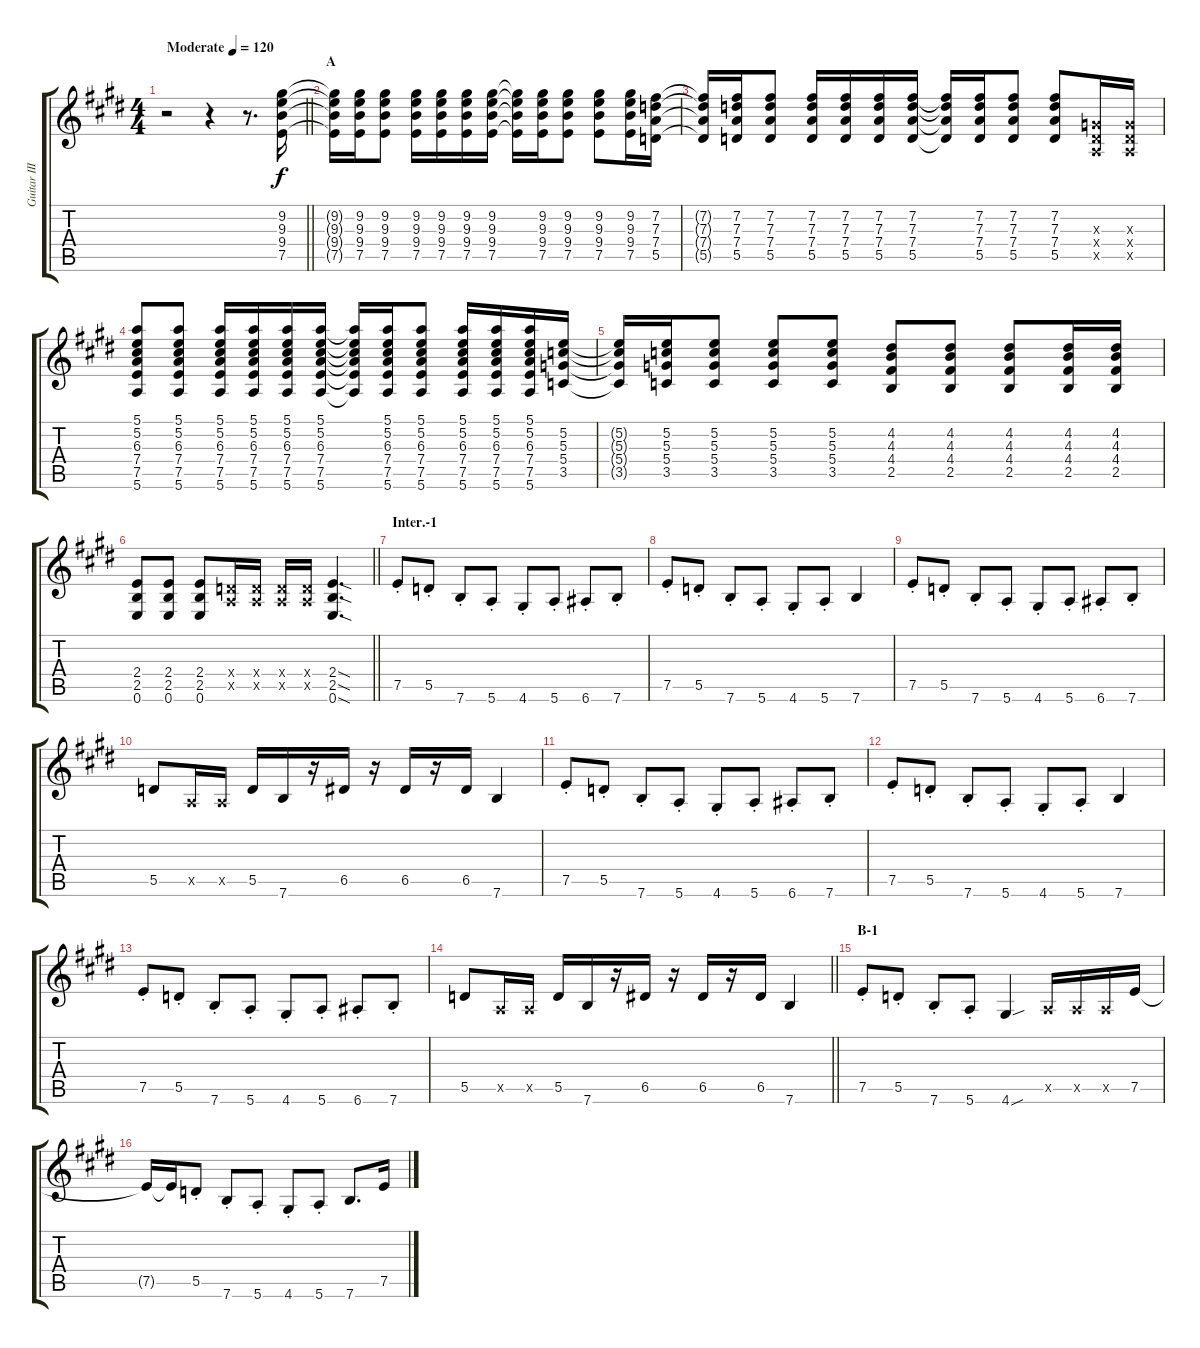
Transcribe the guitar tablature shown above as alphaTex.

\track ("Guitar III (Hirasawa Yui)" "Guitar III") {instrument overdrivenguitar}
\staff {score tabs}
\tuning (E4 B3 G3 D3 A2 E2) {hide}
\ts (4 4)
\tempo (120 "Moderate")
\clef g2
\barLineRight lightlight
\ks e
r.2{dy f instrument overdrivenguitar} r.4 r.8{d} (9.2 9.3 9.4 7.5).16 |
\section ("" "A")
(9.2{t} 9.3{t} 9.4{t} 7.5{t}).16 (9.2 9.3 9.4 7.5).16 (9.2 9.3 9.4 7.5).8 (9.2 9.3 9.4 7.5).16 (9.2 9.3 9.4 7.5).16 (9.2 9.3 9.4 7.5).16 (9.2 9.3 9.4 7.5).16 (9.2{t} 9.3{t} 9.4{t} 7.5{t}).16 (9.2 9.3 9.4 7.5).16 (9.2 9.3 9.4 7.5).8 (9.2 9.3 9.4 7.5).8 (9.2 9.3 9.4 7.5).16 (7.2 7.3 7.4 5.5).16 |
(7.2{t} 7.3{t} 7.4{t} 5.5{t}).16 (7.2 7.3 7.4 5.5).16 (7.2 7.3 7.4 5.5).8 (7.2 7.3 7.4 5.5).16 (7.2 7.3 7.4 5.5).16 (7.2 7.3 7.4 5.5).16 (7.2 7.3 7.4 5.5).16 (7.2{t} 7.3{t} 7.4{t} 5.5{t}).16 (7.2 7.3 7.4 5.5).16 (7.2 7.3 7.4 5.5).8 (7.2 7.3 7.4 5.5).8 (0.3{x} 0.4{x} 0.5{x}).16 (0.3{x} 0.4{x} 0.5{x}).16 |
(5.1 5.2 6.3 7.4 7.5 5.6).8 (5.1 5.2 6.3 7.4 7.5 5.6).8 (5.1 5.2 6.3 7.4 7.5 5.6).16 (5.1 5.2 6.3 7.4 7.5 5.6).16 (5.1 5.2 6.3 7.4 7.5 5.6).16 (5.1 5.2 6.3 7.4 7.5 5.6).16 (5.1{t} 5.2{t} 6.3{t} 7.4{t} 7.5{t} 5.6{t}).16 (5.1 5.2 6.3 7.4 7.5 5.6).16 (5.1 5.2 6.3 7.4 7.5 5.6).8 (5.1 5.2 6.3 7.4 7.5 5.6).16 (5.1 5.2 6.3 7.4 7.5 5.6).16 (5.1 5.2 6.3 7.4 7.5 5.6).16 (5.2 5.3 5.4 3.5).16 |
(5.2{t} 5.3{t} 5.4{t} 3.5{t}).16 (5.2 5.3 5.4 3.5).16 (5.2 5.3 5.4 3.5).8 (5.2 5.3 5.4 3.5).8 (5.2 5.3 5.4 3.5).8 (4.2 4.3 4.4 2.5).8 (4.2 4.3 4.4 2.5).8 (4.2 4.3 4.4 2.5).8 (4.2 4.3 4.4 2.5).16 (4.2 4.3 4.4 2.5).16 |
\barLineRight lightlight
(2.4 2.5 0.6).8 (2.4 2.5 0.6).8 (2.4 2.5 0.6).8 (0.4{x} 0.5{x}).16 (0.4{x} 0.5{x}).16 (0.4{x} 0.5{x}).16 (0.4{x} 0.5{x}).16 (2.4{sod} 2.5{sod} 0.6{sod}).4{d} |
\section ("" "Inter.-1")
7.5{st}.8 5.5{st}.8 7.6{st}.8 5.6{st}.8 4.6{st}.8 5.6{st}.8 6.6{st}.8 7.6{st}.8 |
7.5{st}.8 5.5{st}.8 7.6{st}.8 5.6{st}.8 4.6{st}.8 5.6{st}.8 7.6.4 |
7.5{st}.8 5.5{st}.8 7.6{st}.8 5.6{st}.8 4.6{st}.8 5.6{st}.8 6.6{st}.8 7.6{st}.8 |
5.5.8 0.5{x}.16 0.5{x}.16 5.5.16 7.6.16 r.16 6.5.16 r.16 6.5.16 r.16 6.5.16 7.6.4 |
7.5{st}.8 5.5{st}.8 7.6{st}.8 5.6{st}.8 4.6{st}.8 5.6{st}.8 6.6{st}.8 7.6{st}.8 |
7.5{st}.8 5.5{st}.8 7.6{st}.8 5.6{st}.8 4.6{st}.8 5.6{st}.8 7.6.4 |
7.5{st}.8 5.5{st}.8 7.6{st}.8 5.6{st}.8 4.6{st}.8 5.6{st}.8 6.6{st}.8 7.6{st}.8 |
\barLineRight lightlight
5.5.8 0.5{x}.16 0.5{x}.16 5.5.16 7.6.16 r.16 6.5.16 r.16 6.5.16 r.16 6.5.16 7.6.4 |
\section ("" "B-1")
7.5{st}.8 5.5{st}.8 7.6{st}.8 5.6{st}.8 4.6{sou}.4 0.5{x}.16 0.5{x}.16 0.5{x}.16 7.5.16 |
7.5{t}.16 7.5{t}.16 5.5{st}.8 7.6{st}.8 5.6{st}.8 4.6{st}.8 5.6{st}.8 7.6.8{d} 7.5.16
